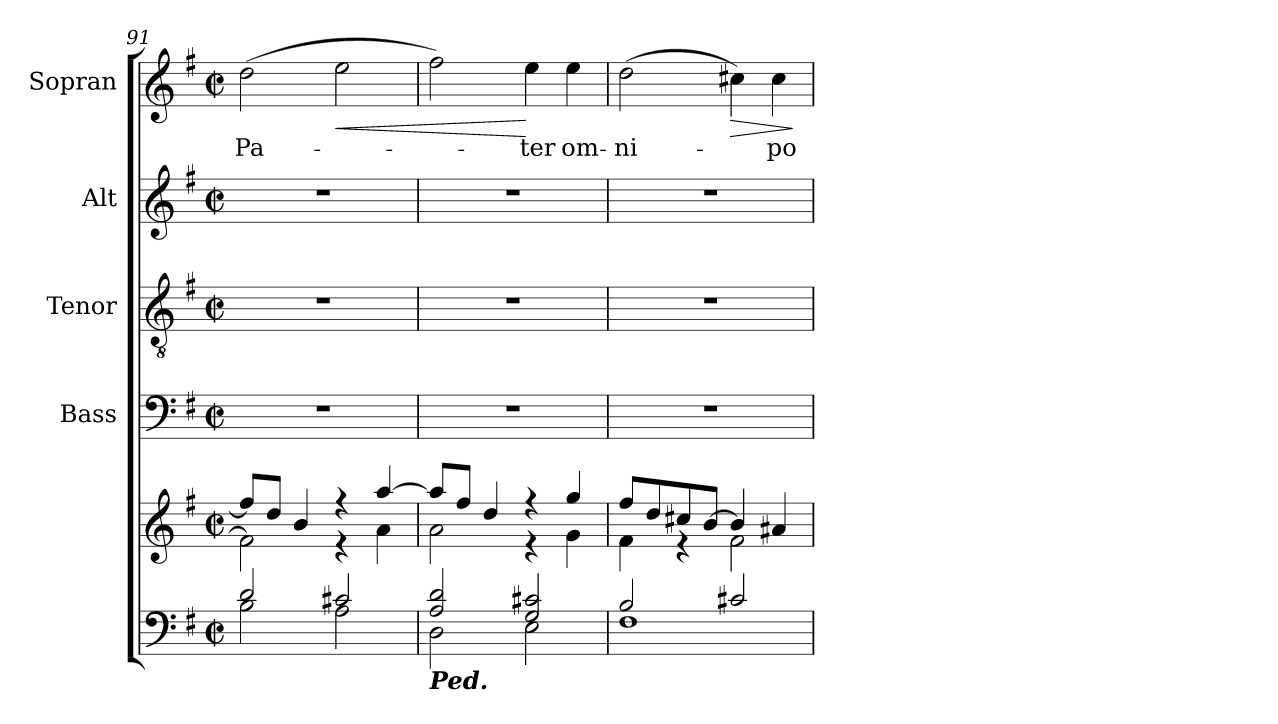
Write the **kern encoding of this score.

**kern	**kern	**kern	**kern	**kern	**kern	**text	**dynam
*part5	*part5	*part4	*part3	*part2	*part1	*part1	*part1
*staff6	*staff5	*staff4	*staff3	*staff2	*staff1	*staff1	*staff1
*	*	*I"Bass	*I"Tenor	*I"Alt	*I"Sopran	*	*
*	*	*I'B.	*I'T.	*I'A.	*I'S.	*	*
!!LO:PB:g=z
*clefF4	*clefG2	*clefF4	*clefGv2	*clefG2	*clefG2	*	*
*k[f#]	*k[f#]	*k[f#]	*k[f#]	*k[f#]	*k[f#]	*	*
*G:	*G:	*G:	*G:	*G:	*G:	*	*
*M2/2	*M2/2	*M2/2	*M2/2	*M2/2	*M2/2	*	*
*met(c|)	*met(c|)	*met(c|)	*met(c|)	*met(c|)	*met(c|)	*	*
=91	=91	=91	=91	=91	=91	=91	=91
*^	*^	*	*	*	*	*	*
!	!	!	!	!	!	!	!	!LO:LY:b	!
2d/	2B\	8ff#/L]	2f#\]	1r	1r	1r	(>2dd\	Pa-	.
.	.	8dd/J	.	.	.	.	.	.	.
.	.	4b/	.	.	.	.	.	.	.
!	!	!	!	!	!	!	!	!	!LO:HP:b
2c#X/	2A\	4r	4r	.	.	.	2ee\	.	<
.	.	[>4aa/	4a\	.	.	.	.	.	.
=92	=92	=92	=92	=92	=92	=92	=92	=92	=92
!LO:TX:b:Bi:t=Ped.	!	!	!	!	!	!	!	!	!
2A/ 2d/	2D\	8aa/L]	2a\	1r	1r	1r	2ff#\)	.	.
.	.	8ff#/J	.	.	.	.	.	.	.
.	.	4dd/	.	.	.	.	.	.	.
!	!	!	!	!	!	!	!	!LO:LY:b	!
2G/ 2c#X/	2E\	4r	4r	.	.	.	4ee\	-ter	[
!	!	!	!	!	!	!	!	!LO:LY:b	!
.	.	4gg/	4g\	.	.	.	4ee\	om-	.
=93	=93	=93	=93	=93	=93	=93	=93	=93	=93
!	!	!	!	!	!	!	!	!LO:LY:b	!
2B/	1F#	8ff#/L	4f#\	1r	1r	1r	(>2dd\	-ni-	.
.	.	8dd/	.	.	.	.	.	.	.
.	.	8cc#X/	4rd	.	.	.	.	.	.
.	.	[>8b/J	.	.	.	.	.	.	.
!	!	!	!	!	!	!	!	!	!LO:HP:b
2c#X/	.	4b/]	2f#\	.	.	.	4cc#X\)	.	>
!	!	!	!	!	!	!	!	!LO:LY:b	!
.	.	4a#X/	.	.	.	.	4cc#\	-po-	.
*v	*v	*	*	*	*	*	*	*	*
*	*v	*v	*	*	*	*	*	*
.	.	.	.	.	.	.	]
=	=	=	=	=	=	=	=
*-	*-	*-	*-	*-	*-	*-	*-
